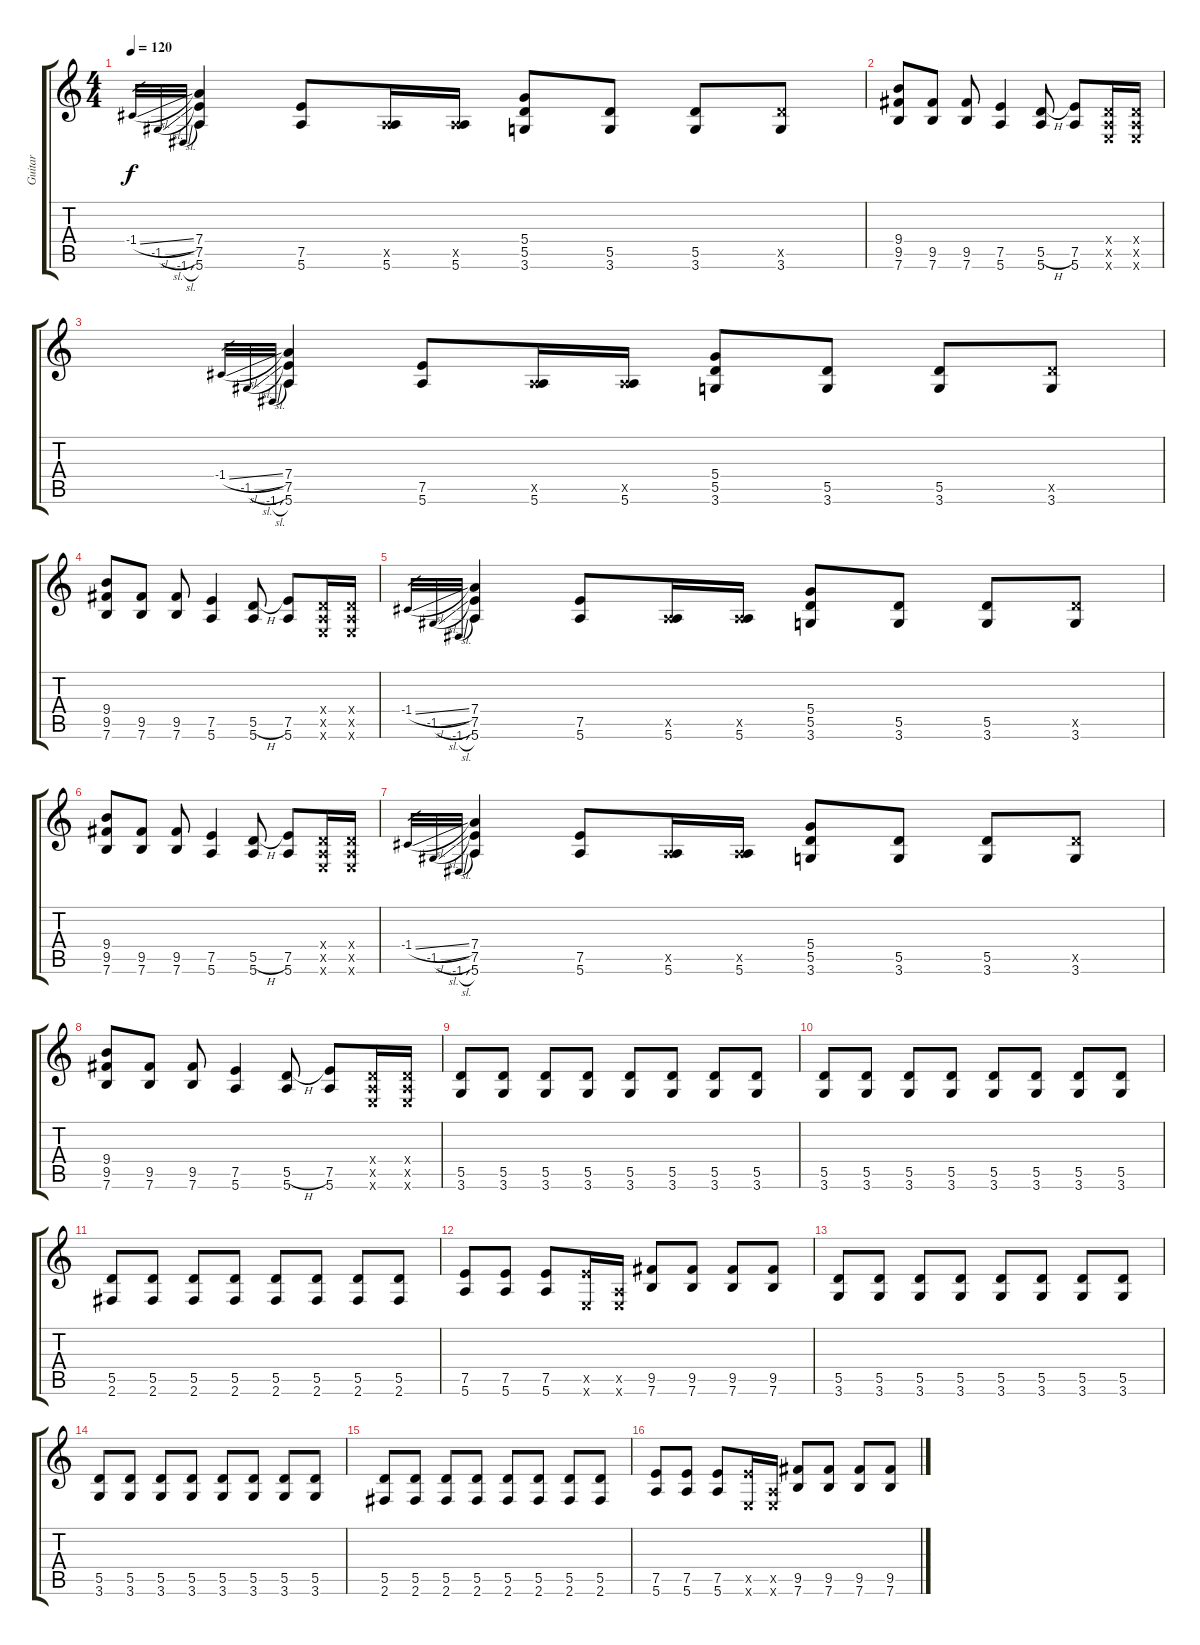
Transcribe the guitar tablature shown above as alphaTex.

\track ("Guitar" "Guitar") {instrument distortionguitar}
\staff {score tabs}
\tuning (E4 B3 G3 D3 A2 E2) {hide}
\ts (4 4)
\tempo 120
\clef g2
\ks c
-1.4{sl}.32{gr dy f} -1.5{sl}.32{gr} -1.6{sl}.32{gr} (7.4 7.5 5.6).4 (7.5 5.6).8 (0.5{x} 5.6).16 (0.5{x} 5.6).16 (5.4 5.5 3.6).8 (5.5 3.6).8 (5.5 3.6).8 (5.5{x} 3.6).8 |
(9.4 9.5 7.6).8 (9.5 7.6).8 (9.5 7.6).8 (7.5 5.6).4 (5.5{h} 5.6).8 (7.5 5.6).8 (0.4{x} 0.5{x} 0.6{x}).16 (0.4{x} 0.5{x} 0.6{x}).16 |
-1.4{sl}.32{gr} -1.5{sl}.32{gr} -1.6{sl}.32{gr} (7.4 7.5 5.6).4 (7.5 5.6).8 (0.5{x} 5.6).16 (0.5{x} 5.6).16 (5.4 5.5 3.6).8 (5.5 3.6).8 (5.5 3.6).8 (5.5{x} 3.6).8 |
(9.4 9.5 7.6).8 (9.5 7.6).8 (9.5 7.6).8 (7.5 5.6).4 (5.5{h} 5.6).8 (7.5 5.6).8 (0.4{x} 0.5{x} 0.6{x}).16 (0.4{x} 0.5{x} 0.6{x}).16 |
-1.4{sl}.32{gr} -1.5{sl}.32{gr} -1.6{sl}.32{gr} (7.4 7.5 5.6).4 (7.5 5.6).8 (0.5{x} 5.6).16 (0.5{x} 5.6).16 (5.4 5.5 3.6).8 (5.5 3.6).8 (5.5 3.6).8 (5.5{x} 3.6).8 |
(9.4 9.5 7.6).8 (9.5 7.6).8 (9.5 7.6).8 (7.5 5.6).4 (5.5{h} 5.6).8 (7.5 5.6).8 (0.4{x} 0.5{x} 0.6{x}).16 (0.4{x} 0.5{x} 0.6{x}).16 |
-1.4{sl}.32{gr} -1.5{sl}.32{gr} -1.6{sl}.32{gr} (7.4 7.5 5.6).4 (7.5 5.6).8 (0.5{x} 5.6).16 (0.5{x} 5.6).16 (5.4 5.5 3.6).8 (5.5 3.6).8 (5.5 3.6).8 (5.5{x} 3.6).8 |
(9.4 9.5 7.6).8 (9.5 7.6).8 (9.5 7.6).8 (7.5 5.6).4 (5.5{h} 5.6).8 (7.5 5.6).8 (0.4{x} 0.5{x} 0.6{x}).16 (0.4{x} 0.5{x} 0.6{x}).16 |
(5.5 3.6).8 (5.5 3.6).8 (5.5 3.6).8 (5.5 3.6).8 (5.5 3.6).8 (5.5 3.6).8 (5.5 3.6).8 (5.5 3.6).8 |
(5.5 3.6).8 (5.5 3.6).8 (5.5 3.6).8 (5.5 3.6).8 (5.5 3.6).8 (5.5 3.6).8 (5.5 3.6).8 (5.5 3.6).8 |
(5.5 2.6).8 (5.5 2.6).8 (5.5 2.6).8 (5.5 2.6).8 (5.5 2.6).8 (5.5 2.6).8 (5.5 2.6).8 (5.5 2.6).8 |
(7.5 5.6).8 (7.5 5.6).8 (7.5 5.6).8 (7.5{x} 0.6{x}).16 (0.5{x} 0.6{x}).16 (9.5 7.6).8 (9.5 7.6).8 (9.5 7.6).8 (9.5 7.6).8 |
(5.5 3.6).8 (5.5 3.6).8 (5.5 3.6).8 (5.5 3.6).8 (5.5 3.6).8 (5.5 3.6).8 (5.5 3.6).8 (5.5 3.6).8 |
(5.5 3.6).8 (5.5 3.6).8 (5.5 3.6).8 (5.5 3.6).8 (5.5 3.6).8 (5.5 3.6).8 (5.5 3.6).8 (5.5 3.6).8 |
(5.5 2.6).8 (5.5 2.6).8 (5.5 2.6).8 (5.5 2.6).8 (5.5 2.6).8 (5.5 2.6).8 (5.5 2.6).8 (5.5 2.6).8 |
(7.5 5.6).8 (7.5 5.6).8 (7.5 5.6).8 (7.5{x} 0.6{x}).16 (0.5{x} 0.6{x}).16 (9.5 7.6).8 (9.5 7.6).8 (9.5 7.6).8 (9.5 7.6).8
